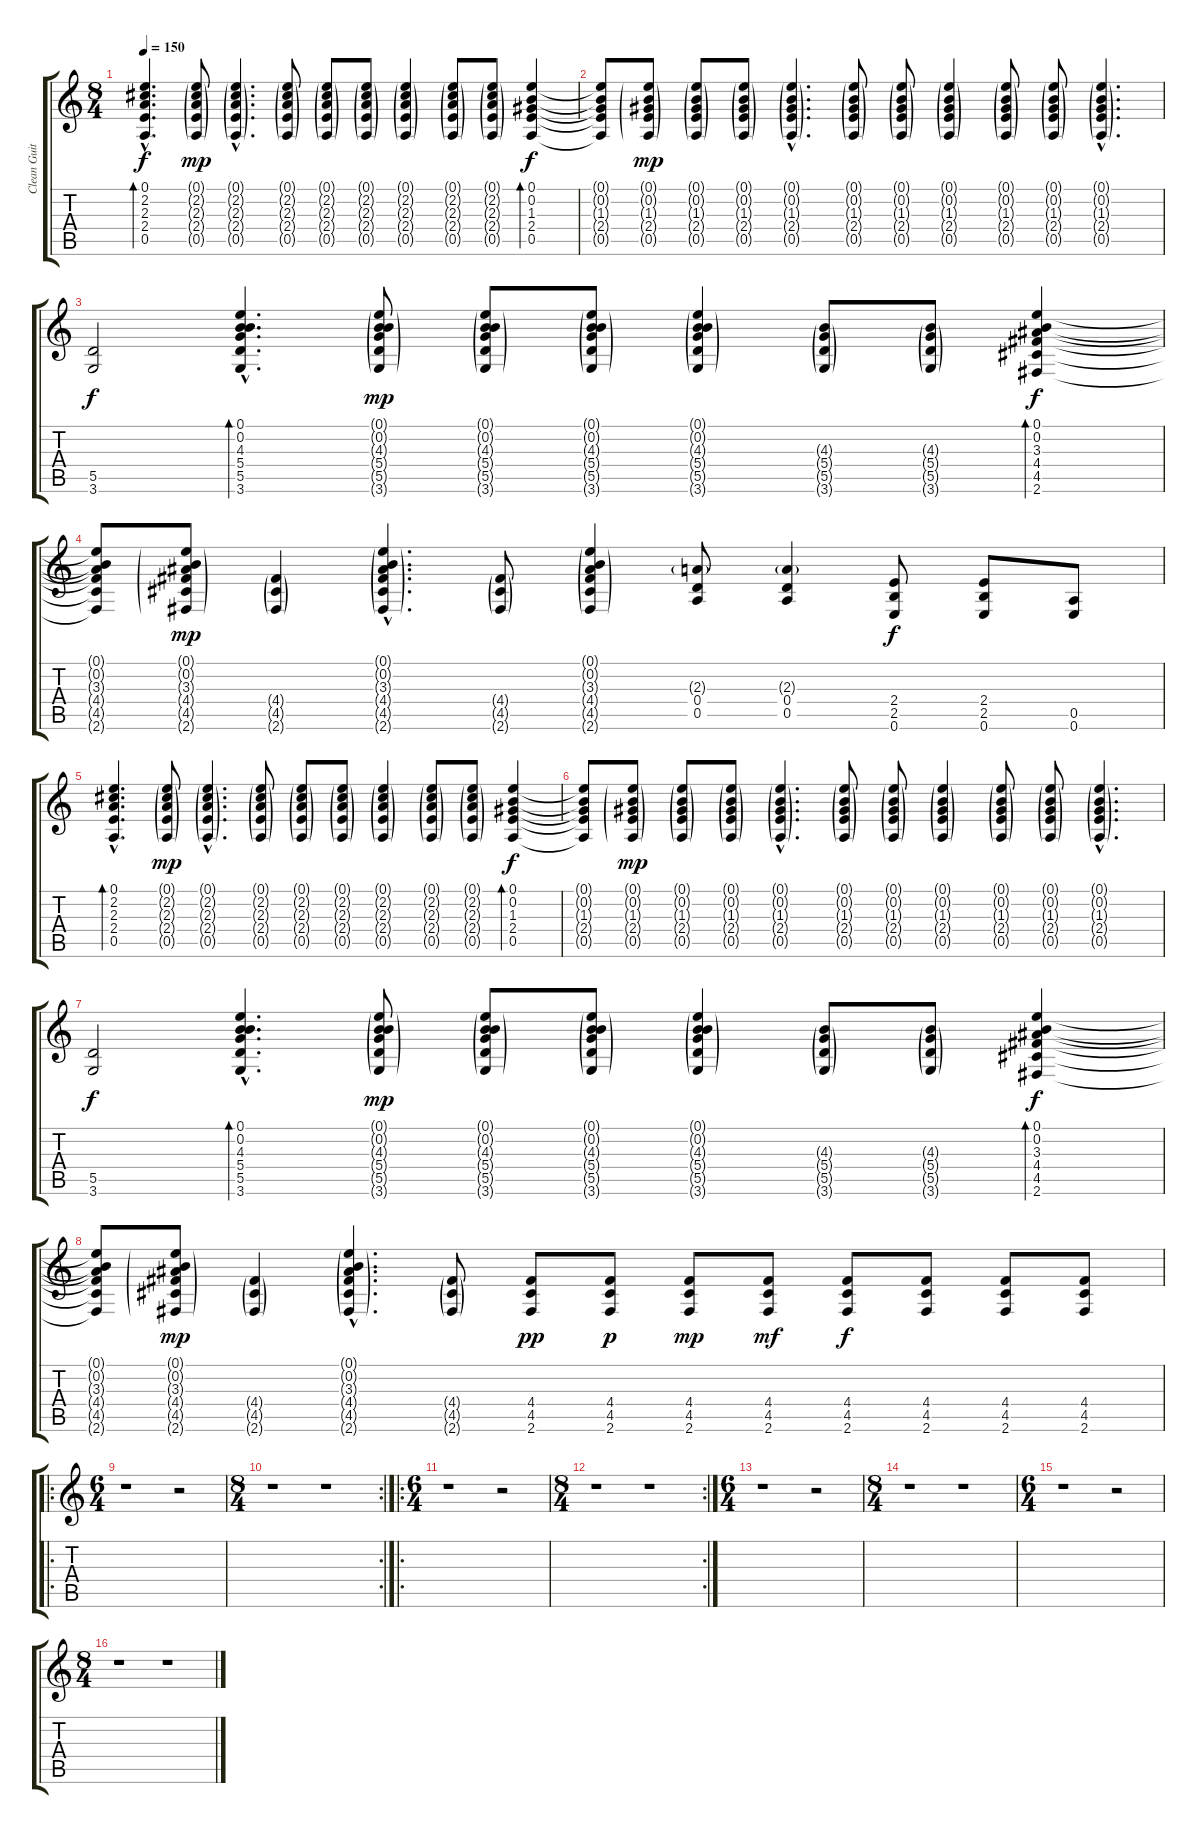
\track ("Clean Guitar" "Clean Guit") {instrument acousticguitarsteel}
\staff {score tabs}
\tuning (E4 B3 G3 D3 A2 E2) {hide}
\ts (8 4)
\tempo 150
\clef g2
\ks c
(0.1{hac} 2.2{hac} 2.3{hac} 2.4{hac} 0.5{hac}).4{d bd 120 dy f} (0.1{g} 2.2{g} 2.3{g} 2.4{g} 0.5{g}).8{dy mp} (0.1{g hac} 2.2{g hac} 2.3{g hac} 2.4{g hac} 0.5{g hac}).4{d} (0.1{g} 2.2{g} 2.3{g} 2.4{g} 0.5{g}).8 (0.1{g} 2.2{g} 2.3{g} 2.4{g} 0.5{g}).8 (0.1{g} 2.2{g} 2.3{g} 2.4{g} 0.5{g}).8 (0.1{g} 2.2{g} 2.3{g} 2.4{g} 0.5{g}).4 (0.1{g} 2.2{g} 2.3{g} 2.4{g} 0.5{g}).8 (0.1{g} 2.2{g} 2.3{g} 2.4{g} 0.5{g}).8 (0.1 0.2 1.3 2.4 0.5).4{bd 120 dy f} |
(0.1{t} 0.2{t} 1.3{t} 2.4{t} 0.5{t}).8 (0.1{g} 0.2{g} 1.3{g} 2.4{g} 0.5{g}).8{dy mp} (0.1{g} 0.2{g} 1.3{g} 2.4{g} 0.5{g}).8 (0.1{g} 0.2{g} 1.3{g} 2.4{g} 0.5{g}).8 (0.1{g hac} 0.2{g hac} 1.3{g hac} 2.4{g hac} 0.5{g hac}).4{d} (0.1{g} 0.2{g} 1.3{g} 2.4{g} 0.5{g}).8 (0.1{g} 0.2{g} 1.3{g} 2.4{g} 0.5{g}).8 (0.1{g} 0.2{g} 1.3{g} 2.4{g} 0.5{g}).4 (0.1{g} 0.2{g} 1.3{g} 2.4{g} 0.5{g}).8 (0.1{g} 0.2{g} 1.3{g} 2.4{g} 0.5{g}).8 (0.1{g hac} 0.2{g hac} 1.3{g hac} 2.4{g hac} 0.5{g hac}).4{d} |
(5.5 3.6).2{dy f} (0.1{hac} 0.2{hac} 4.3{hac} 5.4{hac} 5.5{hac} 3.6{hac}).4{d bd 120} (0.1{g} 0.2{g} 4.3{g} 5.4{g} 5.5{g} 3.6{g}).8{dy mp} (0.1{g} 0.2{g} 4.3{g} 5.4{g} 5.5{g} 3.6{g}).8 (0.1{g} 0.2{g} 4.3{g} 5.4{g} 5.5{g} 3.6{g}).8 (0.1{g} 0.2{g} 4.3{g} 5.4{g} 5.5{g} 3.6{g}).4 (4.3{g} 5.4{g} 5.5{g} 3.6{g}).8 (4.3{g} 5.4{g} 5.5{g} 3.6{g}).8 (0.1 0.2 3.3 4.4 4.5 2.6).4{bd 120 dy f} |
(0.1{t} 0.2{t} 3.3{t} 4.4{t} 4.5{t} 2.6{t}).8 (0.1{g} 0.2{g} 3.3{g} 4.4{g} 4.5{g} 2.6{g}).8{dy mp} (4.4{g} 4.5{g} 2.6{g}).4 (0.1{g hac} 0.2{g hac} 3.3{g hac} 4.4{g hac} 4.5{g hac} 2.6{g hac}).4{d} (4.4{g} 4.5{g} 2.6{g}).8 (0.1{g} 0.2{g} 3.3{g} 4.4{g} 4.5{g} 2.6{g}).4 (2.3{g} 0.4 0.5).8 (2.3{g} 0.4 0.5).4 (2.4 2.5 0.6).8{dy f} (2.4 2.5 0.6).8 (0.5 0.6).8 |
(0.1{hac} 2.2{hac} 2.3{hac} 2.4{hac} 0.5{hac}).4{d bd 120} (0.1{g} 2.2{g} 2.3{g} 2.4{g} 0.5{g}).8{dy mp} (0.1{g hac} 2.2{g hac} 2.3{g hac} 2.4{g hac} 0.5{g hac}).4{d} (0.1{g} 2.2{g} 2.3{g} 2.4{g} 0.5{g}).8 (0.1{g} 2.2{g} 2.3{g} 2.4{g} 0.5{g}).8 (0.1{g} 2.2{g} 2.3{g} 2.4{g} 0.5{g}).8 (0.1{g} 2.2{g} 2.3{g} 2.4{g} 0.5{g}).4 (0.1{g} 2.2{g} 2.3{g} 2.4{g} 0.5{g}).8 (0.1{g} 2.2{g} 2.3{g} 2.4{g} 0.5{g}).8 (0.1 0.2 1.3 2.4 0.5).4{bd 120 dy f} |
(0.1{t} 0.2{t} 1.3{t} 2.4{t} 0.5{t}).8 (0.1{g} 0.2{g} 1.3{g} 2.4{g} 0.5{g}).8{dy mp} (0.1{g} 0.2{g} 1.3{g} 2.4{g} 0.5{g}).8 (0.1{g} 0.2{g} 1.3{g} 2.4{g} 0.5{g}).8 (0.1{g hac} 0.2{g hac} 1.3{g hac} 2.4{g hac} 0.5{g hac}).4{d} (0.1{g} 0.2{g} 1.3{g} 2.4{g} 0.5{g}).8 (0.1{g} 0.2{g} 1.3{g} 2.4{g} 0.5{g}).8 (0.1{g} 0.2{g} 1.3{g} 2.4{g} 0.5{g}).4 (0.1{g} 0.2{g} 1.3{g} 2.4{g} 0.5{g}).8 (0.1{g} 0.2{g} 1.3{g} 2.4{g} 0.5{g}).8 (0.1{g hac} 0.2{g hac} 1.3{g hac} 2.4{g hac} 0.5{g hac}).4{d} |
(5.5 3.6).2{dy f} (0.1{hac} 0.2{hac} 4.3{hac} 5.4{hac} 5.5{hac} 3.6{hac}).4{d bd 120} (0.1{g} 0.2{g} 4.3{g} 5.4{g} 5.5{g} 3.6{g}).8{dy mp} (0.1{g} 0.2{g} 4.3{g} 5.4{g} 5.5{g} 3.6{g}).8 (0.1{g} 0.2{g} 4.3{g} 5.4{g} 5.5{g} 3.6{g}).8 (0.1{g} 0.2{g} 4.3{g} 5.4{g} 5.5{g} 3.6{g}).4 (4.3{g} 5.4{g} 5.5{g} 3.6{g}).8 (4.3{g} 5.4{g} 5.5{g} 3.6{g}).8 (0.1 0.2 3.3 4.4 4.5 2.6).4{bd 120 dy f} |
(0.1{t} 0.2{t} 3.3{t} 4.4{t} 4.5{t} 2.6{t}).8 (0.1{g} 0.2{g} 3.3{g} 4.4{g} 4.5{g} 2.6{g}).8{dy mp} (4.4{g} 4.5{g} 2.6{g}).4 (0.1{g hac} 0.2{g hac} 3.3{g hac} 4.4{g hac} 4.5{g hac} 2.6{g hac}).4{d} (4.4{g} 4.5{g} 2.6{g}).8 (4.4 4.5 2.6).8{dy pp} (4.4 4.5 2.6).8{dy p} (4.4 4.5 2.6).8{dy mp} (4.4 4.5 2.6).8{dy mf} (4.4 4.5 2.6).8{dy f} (4.4 4.5 2.6).8 (4.4 4.5 2.6).8 (4.4 4.5 2.6).8 |
\ro
\ts (6 4)
r.1 r.2 |
\rc 2
\ts (8 4)
r.1 r.1 |
\ro
\ts (6 4)
r.1 r.2 |
\rc 2
\ts (8 4)
r.1 r.1 |
\ts (6 4)
r.1 r.2 |
\ts (8 4)
r.1 r.1 |
\ts (6 4)
r.1 r.2 |
\ts (8 4)
r.1 r.1
